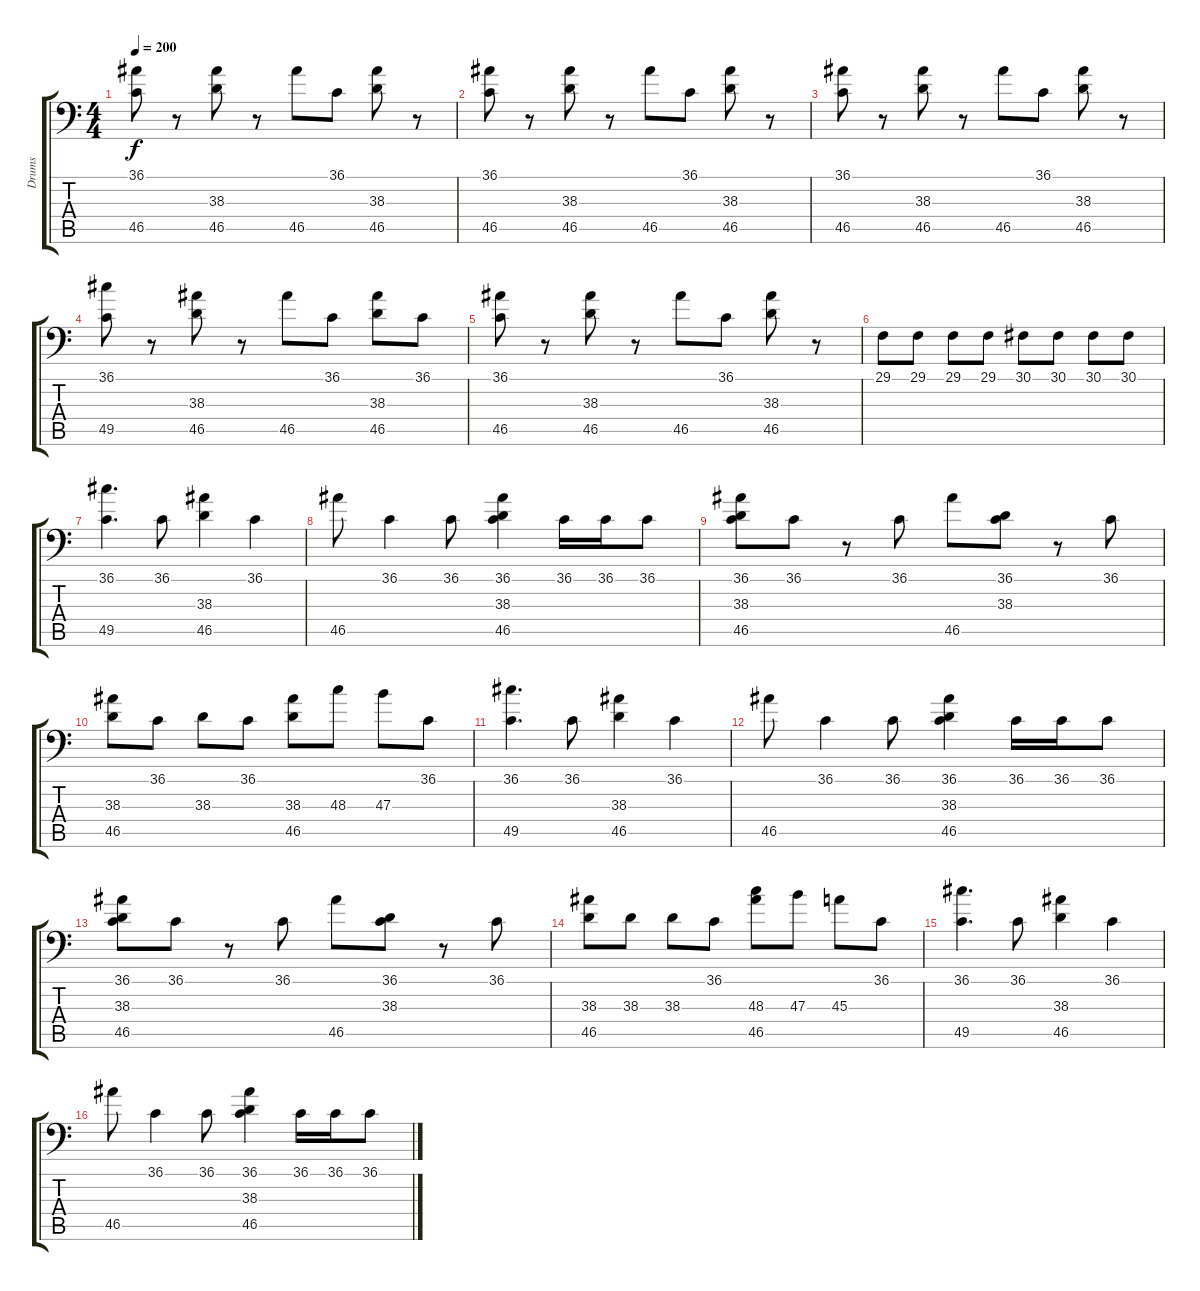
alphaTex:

\track ("Drums" "Drums") {instrument acousticgrandpiano}
\staff {score tabs}
\tuning (C-1 C-1 C-1 C-1 C-1 C-1) {hide}
\ts (4 4)
\tempo 200
\clef f4
\ks c
(36.1 46.5).8{dy f} r.8 (38.3 46.5).8 r.8 46.5.8 36.1.8 (38.3 46.5).8 r.8 |
(36.1 46.5).8 r.8 (38.3 46.5).8 r.8 46.5.8 36.1.8 (38.3 46.5).8 r.8 |
(36.1 46.5).8 r.8 (38.3 46.5).8 r.8 46.5.8 36.1.8 (38.3 46.5).8 r.8 |
(36.1 49.5).8 r.8 (38.3 46.5).8 r.8 46.5.8 36.1.8 (38.3 46.5).8 36.1.8 |
(36.1 46.5).8 r.8 (38.3 46.5).8 r.8 46.5.8 36.1.8 (38.3 46.5).8 r.8 |
29.1.8 29.1.8 29.1.8 29.1.8 30.1.8 30.1.8 30.1.8 30.1.8 |
(36.1 49.5).4{d} 36.1.8 (38.3 46.5).4 36.1.4 |
46.5.8 36.1.4 36.1.8 (36.1 38.3 46.5).4 36.1.16 36.1.16 36.1.8 |
(36.1 38.3 46.5).8 36.1.8 r.8 36.1.8 46.5.8 (36.1 38.3).8 r.8 36.1.8 |
(38.3 46.5).8 36.1.8 38.3.8 36.1.8 (38.3 46.5).8 48.3.8 47.3.8 36.1.8 |
(36.1 49.5).4{d} 36.1.8 (38.3 46.5).4 36.1.4 |
46.5.8 36.1.4 36.1.8 (36.1 38.3 46.5).4 36.1.16 36.1.16 36.1.8 |
(36.1 38.3 46.5).8 36.1.8 r.8 36.1.8 46.5.8 (36.1 38.3).8 r.8 36.1.8 |
(38.3 46.5).8 38.3.8 38.3.8 36.1.8 (48.3 46.5).8 47.3.8 45.3.8 36.1.8 |
(36.1 49.5).4{d} 36.1.8 (38.3 46.5).4 36.1.4 |
46.5.8 36.1.4 36.1.8 (36.1 38.3 46.5).4 36.1.16 36.1.16 36.1.8
